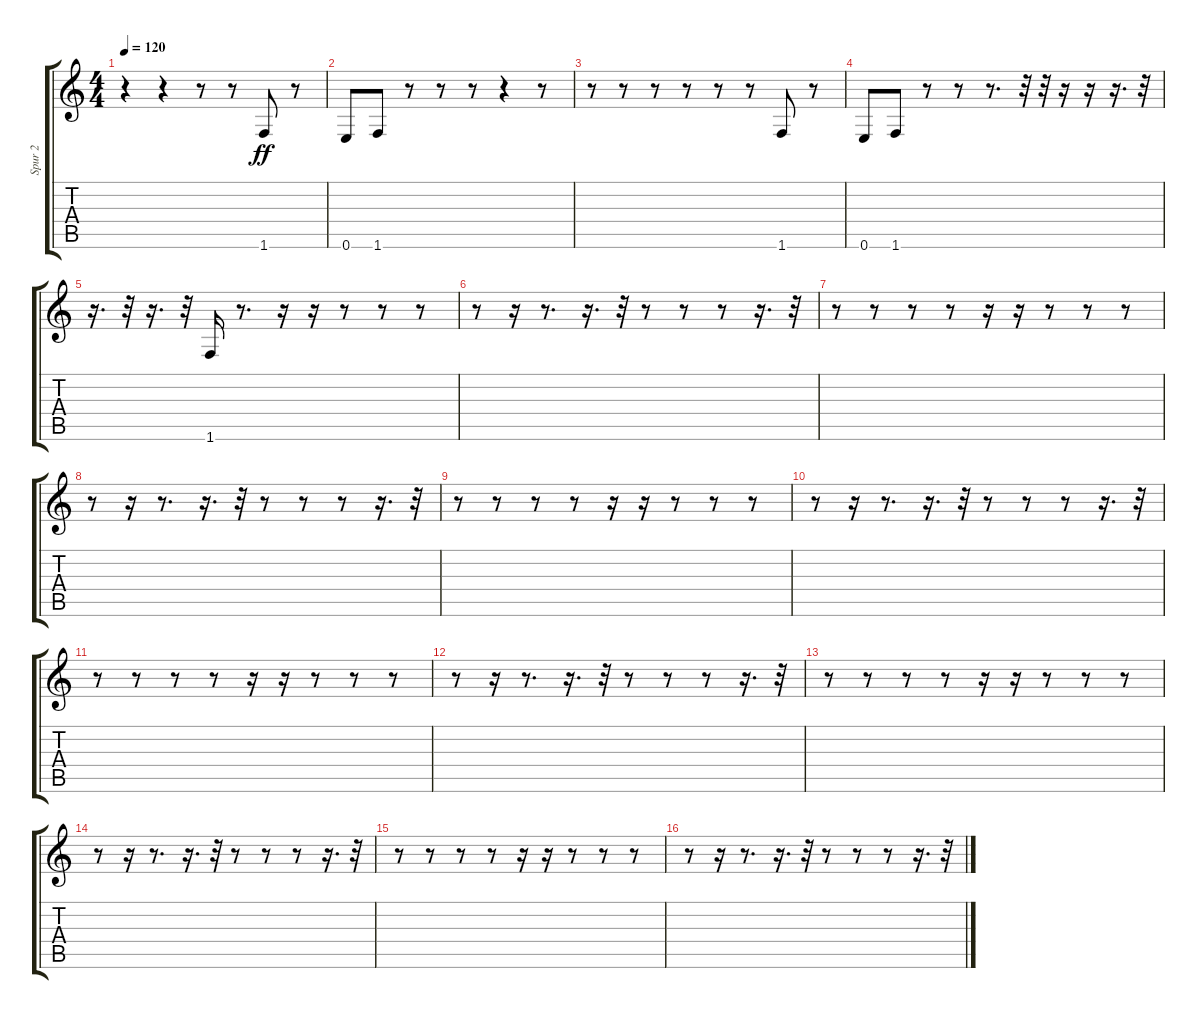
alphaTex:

\track ("Spur 2" "Spur 2") {instrument synthbass1}
\staff {score tabs}
\tuning (E4 B3 G3 D3 A2 E2) {hide}
\ts (4 4)
\tempo 120
\clef g2
\ks c
r.4{dy ff} r.4 r.8 r.8 1.6.8 r.8 |
0.6.8 1.6.8 r.8 r.8 r.8 r.4 r.8 |
r.8 r.8 r.8 r.8 r.8 r.8 1.6.8 r.8 |
0.6.8 1.6.8 r.8 r.8 r.8{d} r.32 r.32 r.16 r.16 r.16{d} r.32 |
r.16{d} r.32 r.16{d} r.32 1.6.16 r.8{d} r.16 r.16 r.8 r.8 r.8 |
r.8 r.16 r.8{d} r.16{d} r.32 r.8 r.8 r.8 r.16{d} r.32 |
r.8 r.8 r.8 r.8 r.16 r.16 r.8 r.8 r.8 |
r.8 r.16 r.8{d} r.16{d} r.32 r.8 r.8 r.8 r.16{d} r.32 |
r.8 r.8 r.8 r.8 r.16 r.16 r.8 r.8 r.8 |
r.8 r.16 r.8{d} r.16{d} r.32 r.8 r.8 r.8 r.16{d} r.32 |
r.8 r.8 r.8 r.8 r.16 r.16 r.8 r.8 r.8 |
r.8 r.16 r.8{d} r.16{d} r.32 r.8 r.8 r.8 r.16{d} r.32 |
r.8 r.8 r.8 r.8 r.16 r.16 r.8 r.8 r.8 |
r.8 r.16 r.8{d} r.16{d} r.32 r.8 r.8 r.8 r.16{d} r.32 |
r.8 r.8 r.8 r.8 r.16 r.16 r.8 r.8 r.8 |
r.8 r.16 r.8{d} r.16{d} r.32 r.8 r.8 r.8 r.16{d} r.32
